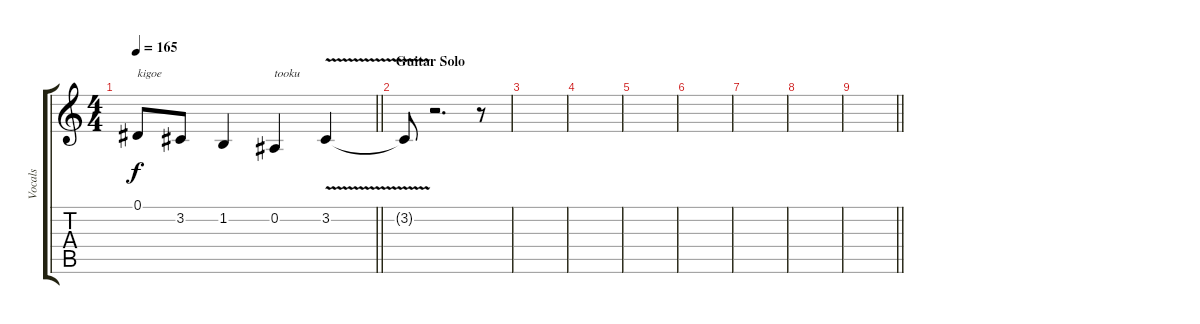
\track ("Vocals" "Vocals") {instrument lead2sawtooth}
\staff {score tabs}
\tuning (Eb4 Bb3 Gb3 Db3 Ab2 Eb2) {hide}
\ts (4 4)
\tempo 165
\clef g2
\barLineRight lightlight
\ks c
0.1.8{txt "kigoe" dy f} 3.2.8 1.2.4 0.2.4{txt "tooku"} 3.2{v}.4 |
\section ("" "Guitar Solo")
3.2{t}.8 r.2{d} r.8 |
|
|
|
|
|
|
\barLineRight lightlight
